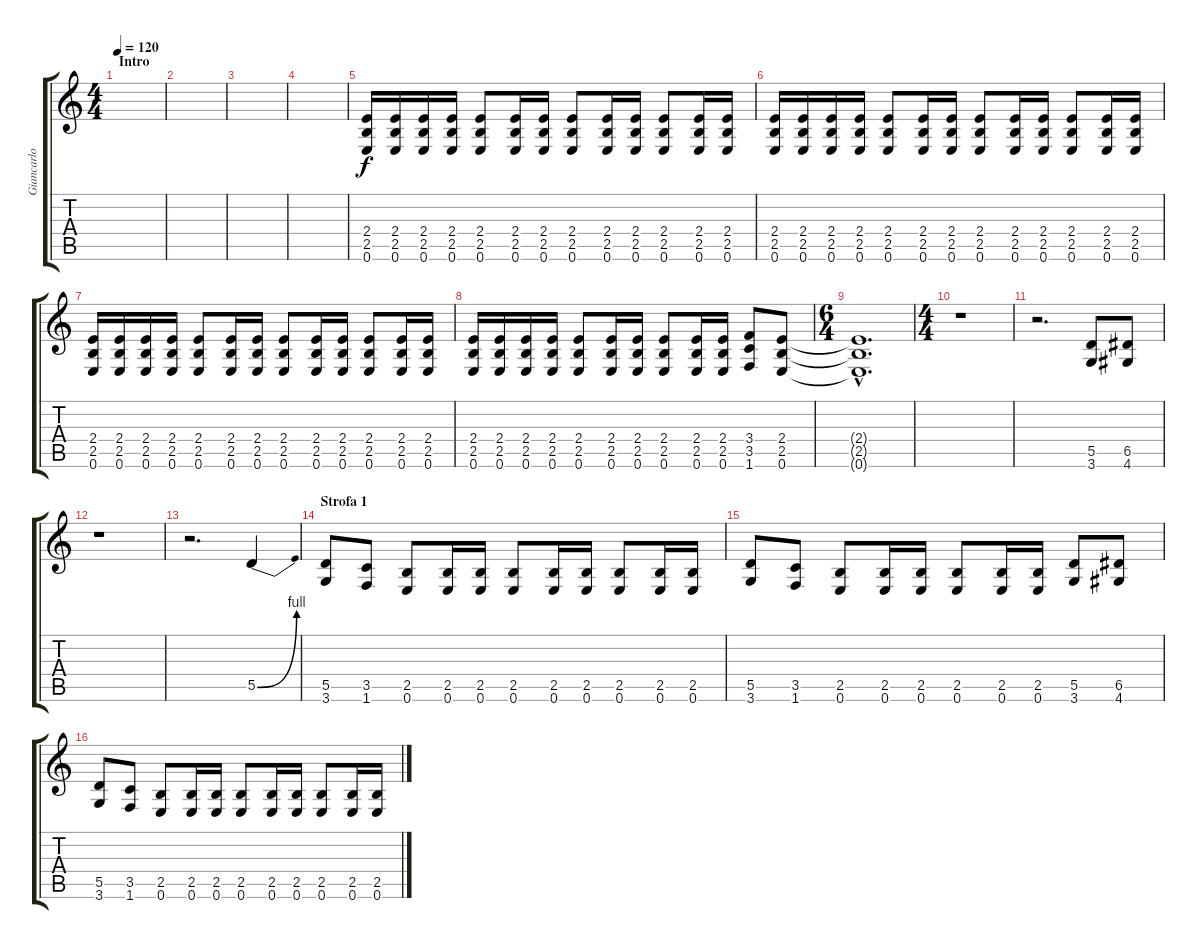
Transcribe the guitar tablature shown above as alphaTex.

\track ("Giancarlo" "Giancarlo") {instrument distortionguitar}
\staff {score tabs}
\tuning (E4 B3 G3 D3 A2 E2) {hide}
\ts (4 4)
\section ("" "Intro")
\tempo 120
\clef g2
\ks c
|
|
|
|
(2.4 2.5 0.6).16 (2.4 2.5 0.6).16 (2.4 2.5 0.6).16 (2.4 2.5 0.6).16 (2.4 2.5 0.6).8 (2.4 2.5 0.6).16 (2.4 2.5 0.6).16 (2.4 2.5 0.6).8 (2.4 2.5 0.6).16 (2.4 2.5 0.6).16 (2.4 2.5 0.6).8 (2.4 2.5 0.6).16 (2.4 2.5 0.6).16 |
(2.4 2.5 0.6).16 (2.4 2.5 0.6).16 (2.4 2.5 0.6).16 (2.4 2.5 0.6).16 (2.4 2.5 0.6).8 (2.4 2.5 0.6).16 (2.4 2.5 0.6).16 (2.4 2.5 0.6).8 (2.4 2.5 0.6).16 (2.4 2.5 0.6).16 (2.4 2.5 0.6).8 (2.4 2.5 0.6).16 (2.4 2.5 0.6).16 |
(2.4 2.5 0.6).16 (2.4 2.5 0.6).16 (2.4 2.5 0.6).16 (2.4 2.5 0.6).16 (2.4 2.5 0.6).8 (2.4 2.5 0.6).16 (2.4 2.5 0.6).16 (2.4 2.5 0.6).8 (2.4 2.5 0.6).16 (2.4 2.5 0.6).16 (2.4 2.5 0.6).8 (2.4 2.5 0.6).16 (2.4 2.5 0.6).16 |
(2.4 2.5 0.6).16 (2.4 2.5 0.6).16 (2.4 2.5 0.6).16 (2.4 2.5 0.6).16 (2.4 2.5 0.6).8 (2.4 2.5 0.6).16 (2.4 2.5 0.6).16 (2.4 2.5 0.6).8 (2.4 2.5 0.6).16 (2.4 2.5 0.6).16 (3.4 3.5 1.6).8 (2.4 2.5 0.6).8 |
\ts (6 4)
(2.4{hac t} 2.5{hac t} 0.6{hac t}).1{d} |
\ts (4 4)
r.1 |
r.2{d} (5.5 3.6).8 (6.5 4.6).8 |
r.1 |
r.2{d} 5.5{be (bend 0 0 60 4)}.4 |
\section ("" "Strofa 1")
(5.5 3.6).8 (3.5 1.6).8 (2.5 0.6).8 (2.5 0.6).16 (2.5 0.6).16 (2.5 0.6).8 (2.5 0.6).16 (2.5 0.6).16 (2.5 0.6).8 (2.5 0.6).16 (2.5 0.6).16 |
(5.5 3.6).8 (3.5 1.6).8 (2.5 0.6).8 (2.5 0.6).16 (2.5 0.6).16 (2.5 0.6).8 (2.5 0.6).16 (2.5 0.6).16 (5.5 3.6).8 (6.5 4.6).8 |
(5.5 3.6).8 (3.5 1.6).8 (2.5 0.6).8 (2.5 0.6).16 (2.5 0.6).16 (2.5 0.6).8 (2.5 0.6).16 (2.5 0.6).16 (2.5 0.6).8 (2.5 0.6).16 (2.5 0.6).16
